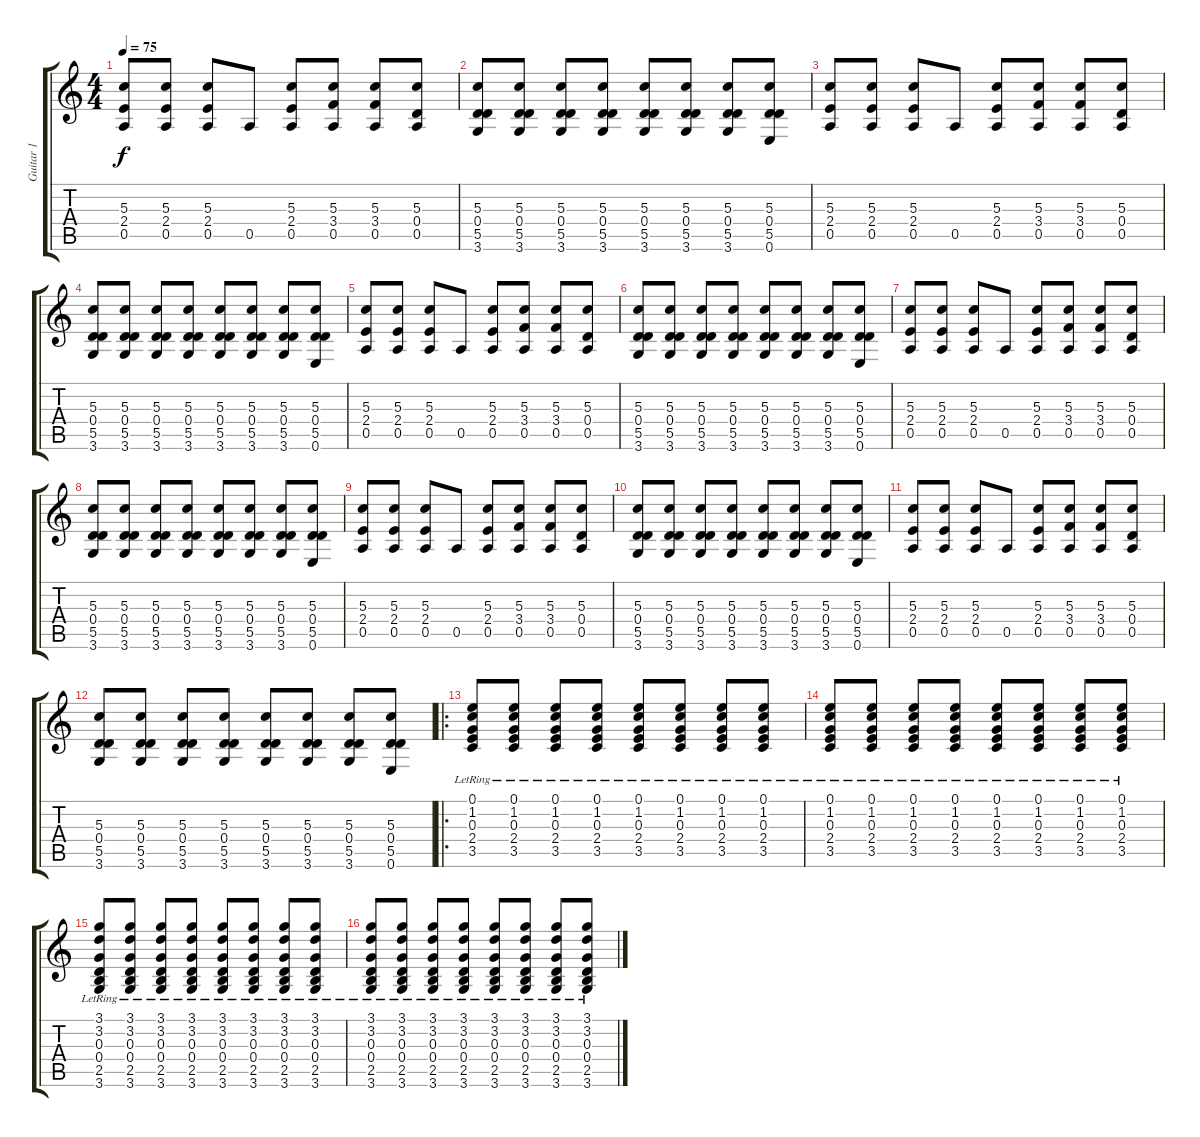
\track ("Guitar 1" "Guitar 1") {instrument electricguitarjazz}
\staff {score tabs}
\tuning (E4 B3 G3 D3 A2 E2) {hide}
\ts (4 4)
\tempo 75
\clef g2
\ks c
(5.3 2.4 0.5).8{dy f instrument electricguitarjazz} (5.3 2.4 0.5).8 (5.3 2.4 0.5).8 0.5.8 (5.3 2.4 0.5).8 (5.3 3.4 0.5).8 (5.3 3.4 0.5).8 (5.3 0.4 0.5).8 |
(5.3 0.4 5.5 3.6).8 (5.3 0.4 5.5 3.6).8 (5.3 0.4 5.5 3.6).8 (5.3 0.4 5.5 3.6).8 (5.3 0.4 5.5 3.6).8 (5.3 0.4 5.5 3.6).8 (5.3 0.4 5.5 3.6).8 (5.3 0.4 5.5 0.6).8 |
(5.3 2.4 0.5).8 (5.3 2.4 0.5).8 (5.3 2.4 0.5).8 0.5.8 (5.3 2.4 0.5).8 (5.3 3.4 0.5).8 (5.3 3.4 0.5).8 (5.3 0.4 0.5).8 |
(5.3 0.4 5.5 3.6).8 (5.3 0.4 5.5 3.6).8 (5.3 0.4 5.5 3.6).8 (5.3 0.4 5.5 3.6).8 (5.3 0.4 5.5 3.6).8 (5.3 0.4 5.5 3.6).8 (5.3 0.4 5.5 3.6).8 (5.3 0.4 5.5 0.6).8 |
(5.3 2.4 0.5).8 (5.3 2.4 0.5).8 (5.3 2.4 0.5).8 0.5.8 (5.3 2.4 0.5).8 (5.3 3.4 0.5).8 (5.3 3.4 0.5).8 (5.3 0.4 0.5).8 |
(5.3 0.4 5.5 3.6).8 (5.3 0.4 5.5 3.6).8 (5.3 0.4 5.5 3.6).8 (5.3 0.4 5.5 3.6).8 (5.3 0.4 5.5 3.6).8 (5.3 0.4 5.5 3.6).8 (5.3 0.4 5.5 3.6).8 (5.3 0.4 5.5 0.6).8 |
(5.3 2.4 0.5).8 (5.3 2.4 0.5).8 (5.3 2.4 0.5).8 0.5.8 (5.3 2.4 0.5).8 (5.3 3.4 0.5).8 (5.3 3.4 0.5).8 (5.3 0.4 0.5).8 |
(5.3 0.4 5.5 3.6).8 (5.3 0.4 5.5 3.6).8 (5.3 0.4 5.5 3.6).8 (5.3 0.4 5.5 3.6).8 (5.3 0.4 5.5 3.6).8 (5.3 0.4 5.5 3.6).8 (5.3 0.4 5.5 3.6).8 (5.3 0.4 5.5 0.6).8 |
(5.3 2.4 0.5).8 (5.3 2.4 0.5).8 (5.3 2.4 0.5).8 0.5.8 (5.3 2.4 0.5).8 (5.3 3.4 0.5).8 (5.3 3.4 0.5).8 (5.3 0.4 0.5).8 |
(5.3 0.4 5.5 3.6).8 (5.3 0.4 5.5 3.6).8 (5.3 0.4 5.5 3.6).8 (5.3 0.4 5.5 3.6).8 (5.3 0.4 5.5 3.6).8 (5.3 0.4 5.5 3.6).8 (5.3 0.4 5.5 3.6).8 (5.3 0.4 5.5 0.6).8 |
(5.3 2.4 0.5).8 (5.3 2.4 0.5).8 (5.3 2.4 0.5).8 0.5.8 (5.3 2.4 0.5).8 (5.3 3.4 0.5).8 (5.3 3.4 0.5).8 (5.3 0.4 0.5).8 |
(5.3 0.4 5.5 3.6).8 (5.3 0.4 5.5 3.6).8 (5.3 0.4 5.5 3.6).8 (5.3 0.4 5.5 3.6).8 (5.3 0.4 5.5 3.6).8 (5.3 0.4 5.5 3.6).8 (5.3 0.4 5.5 3.6).8 (5.3 0.4 5.5 0.6).8 |
\ro
(0.1{lr} 1.2{lr} 0.3{lr} 2.4{lr} 3.5{lr}).8{instrument overdrivenguitar} (0.1{lr} 1.2{lr} 0.3{lr} 2.4{lr} 3.5{lr}).8 (0.1{lr} 1.2{lr} 0.3{lr} 2.4{lr} 3.5{lr}).8 (0.1{lr} 1.2{lr} 0.3{lr} 2.4{lr} 3.5{lr}).8 (0.1{lr} 1.2{lr} 0.3{lr} 2.4{lr} 3.5{lr}).8 (0.1{lr} 1.2{lr} 0.3{lr} 2.4{lr} 3.5{lr}).8 (0.1{lr} 1.2{lr} 0.3{lr} 2.4{lr} 3.5{lr}).8 (0.1{lr} 1.2{lr} 0.3{lr} 2.4{lr} 3.5{lr}).8 |
(0.1{lr} 1.2{lr} 0.3{lr} 2.4{lr} 3.5{lr}).8 (0.1{lr} 1.2{lr} 0.3{lr} 2.4{lr} 3.5{lr}).8 (0.1{lr} 1.2{lr} 0.3{lr} 2.4{lr} 3.5{lr}).8 (0.1{lr} 1.2{lr} 0.3{lr} 2.4{lr} 3.5{lr}).8 (0.1{lr} 1.2{lr} 0.3{lr} 2.4{lr} 3.5{lr}).8 (0.1{lr} 1.2{lr} 0.3{lr} 2.4{lr} 3.5{lr}).8 (0.1{lr} 1.2{lr} 0.3{lr} 2.4{lr} 3.5{lr}).8 (0.1{lr} 1.2{lr} 0.3{lr} 2.4{lr} 3.5{lr}).8 |
(3.1{lr} 3.2{lr} 0.3{lr} 0.4{lr} 2.5{lr} 3.6{lr}).8 (3.1{lr} 3.2{lr} 0.3{lr} 0.4{lr} 2.5{lr} 3.6{lr}).8 (3.1{lr} 3.2{lr} 0.3{lr} 0.4{lr} 2.5{lr} 3.6{lr}).8 (3.1{lr} 3.2{lr} 0.3{lr} 0.4{lr} 2.5{lr} 3.6{lr}).8 (3.1{lr} 3.2{lr} 0.3{lr} 0.4{lr} 2.5{lr} 3.6{lr}).8 (3.1{lr} 3.2{lr} 0.3{lr} 0.4{lr} 2.5{lr} 3.6{lr}).8 (3.1{lr} 3.2{lr} 0.3{lr} 0.4{lr} 2.5{lr} 3.6{lr}).8 (3.1{lr} 3.2{lr} 0.3{lr} 0.4{lr} 2.5{lr} 3.6{lr}).8 |
(3.1{lr} 3.2{lr} 0.3{lr} 0.4{lr} 2.5{lr} 3.6{lr}).8 (3.1{lr} 3.2{lr} 0.3{lr} 0.4{lr} 2.5{lr} 3.6{lr}).8 (3.1{lr} 3.2{lr} 0.3{lr} 0.4{lr} 2.5{lr} 3.6{lr}).8 (3.1{lr} 3.2{lr} 0.3{lr} 0.4{lr} 2.5{lr} 3.6{lr}).8 (3.1{lr} 3.2{lr} 0.3{lr} 0.4{lr} 2.5{lr} 3.6{lr}).8 (3.1{lr} 3.2{lr} 0.3{lr} 0.4{lr} 2.5{lr} 3.6{lr}).8 (3.1{lr} 3.2{lr} 0.3{lr} 0.4{lr} 2.5{lr} 3.6{lr}).8 (3.1{lr} 3.2{lr} 0.3{lr} 0.4{lr} 2.5{lr} 3.6{lr}).8
